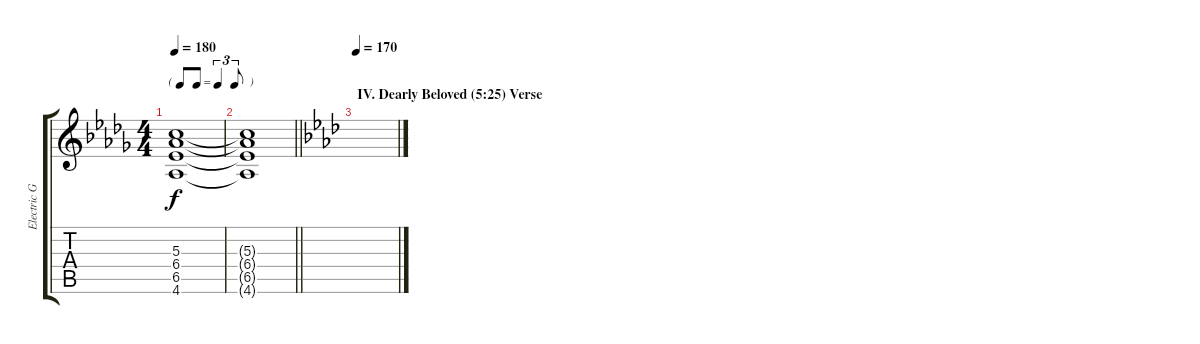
\track ("Electric Guitar 1" "Electric G") {instrument overdrivenguitar}
\staff {score tabs}
\tuning (E4 B3 G3 D3 A2 E2) {hide}
\ts (4 4)
\tf triplet8th
\tempo 180
\clef g2
\ks db
(5.3{t} 6.4{t} 6.5{t} 4.6{t}).1{dy f} |
\barLineRight lightlight
(5.3{t} 6.4{t} 6.5{t} 4.6{t}).1 |
\section ("" "IV. Dearly Beloved (5:25) Verse")
\tempo 170
\ks ab
